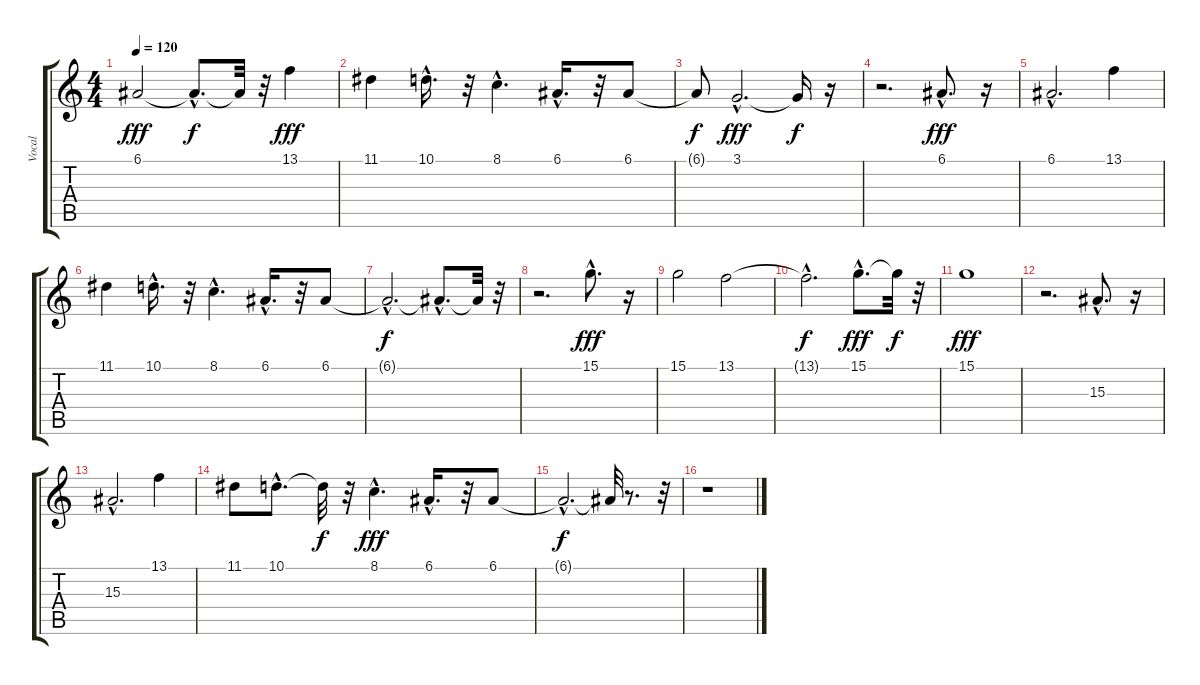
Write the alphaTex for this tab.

\track ("Vocal" "Vocal") {instrument clarinet}
\staff {score tabs}
\tuning (E4 B3 G3 D3 A2 E2) {hide}
\ts (4 4)
\tempo 120
\clef g2
\ks c
6.1.2{dy fff} 6.1{hac t}.8{d dy f} 6.1{t}.32 r.32 13.1.4{dy fff} |
11.1.4 10.1{hac}.16{d} r.32 8.1{hac}.4{d} 6.1{hac}.16{d} r.32 6.1.8 |
6.1{t}.8{dy f} 3.1{hac}.2{d dy fff} 3.1{t}.16{dy f} r.16 |
r.2{d} 6.1{hac}.8{d dy fff} r.16 |
6.1{hac}.2{d} 13.1.4 |
11.1.4 10.1{hac}.16{d} r.32 8.1{hac}.4{d} 6.1{hac}.16{d} r.32 6.1.8 |
6.1{hac t}.2{d dy f} 6.1{hac t}.8{d} 6.1{t}.32 r.32 |
r.2{d} 15.1{hac}.8{d dy fff} r.16 |
15.1.2 13.1.2 |
13.1{hac t}.2{d dy f} 15.1{hac}.8{d dy fff} 15.1{t}.32{dy f} r.32 |
15.1.1{dy fff} |
r.2{d} 15.3{hac}.8{d} r.16 |
15.3{hac}.2{d} 13.1.4 |
11.1.8 10.1{hac}.8{d} 10.1{t}.32{dy f} r.32 8.1{hac}.4{d dy fff} 6.1{hac}.16{d} r.32 6.1.8 |
6.1{hac t}.2{d dy f} 6.1{t}.32 r.8{d} r.32 |
r.1
